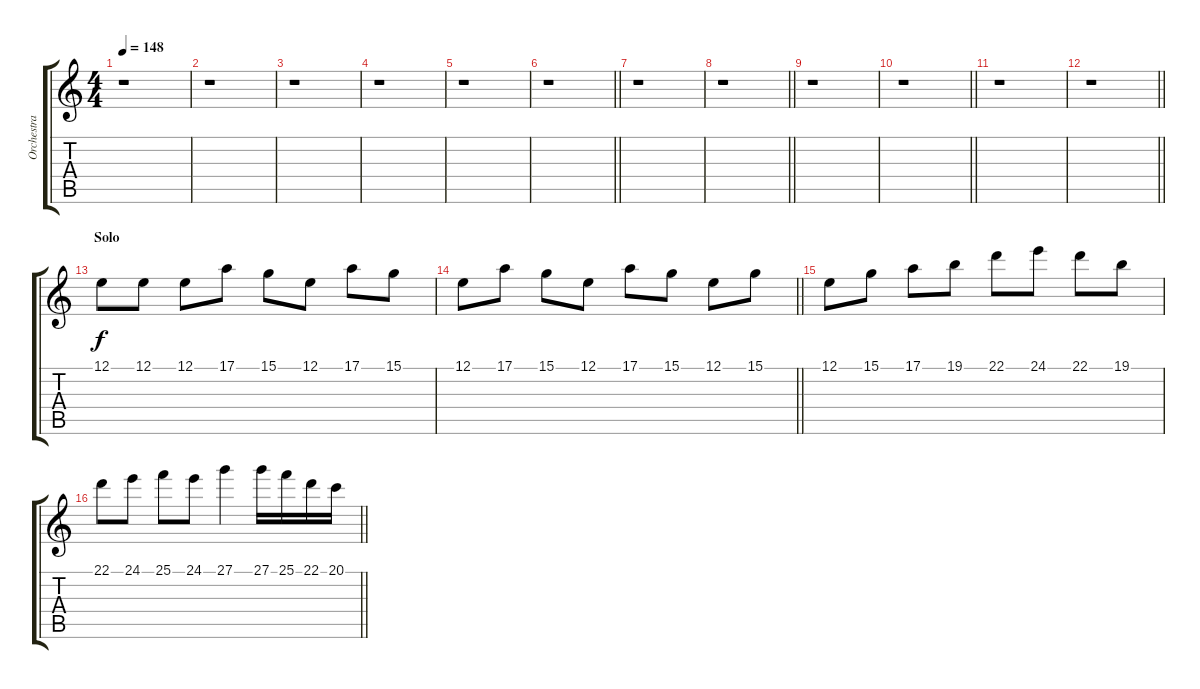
\track ("Orchestra II" "Orchestra ") {instrument stringensemble1}
\staff {score tabs}
\tuning (E4 B3 G3 D3 A2 E2) {hide}
\ts (4 4)
\tempo 148
\clef g2
\ks c
r.1{dy f} |
r.1 |
r.1 |
r.1 |
r.1 |
\barLineRight lightlight
r.1 |
r.1 |
\barLineRight lightlight
r.1 |
r.1 |
\barLineRight lightlight
r.1 |
r.1 |
\barLineRight lightlight
r.1 |
\section ("" "Solo ")
12.1.8 12.1.8 12.1.8 17.1.8 15.1.8 12.1.8 17.1.8 15.1.8 |
\barLineRight lightlight
12.1.8 17.1.8 15.1.8 12.1.8 17.1.8 15.1.8 12.1.8 15.1.8 |
12.1.8 15.1.8 17.1.8 19.1.8 22.1.8 24.1.8 22.1.8 19.1.8 |
\barLineRight lightlight
22.1.8 24.1.8 25.1.8 24.1.8 27.1.4 27.1.16 25.1.16 22.1.16 20.1.16
